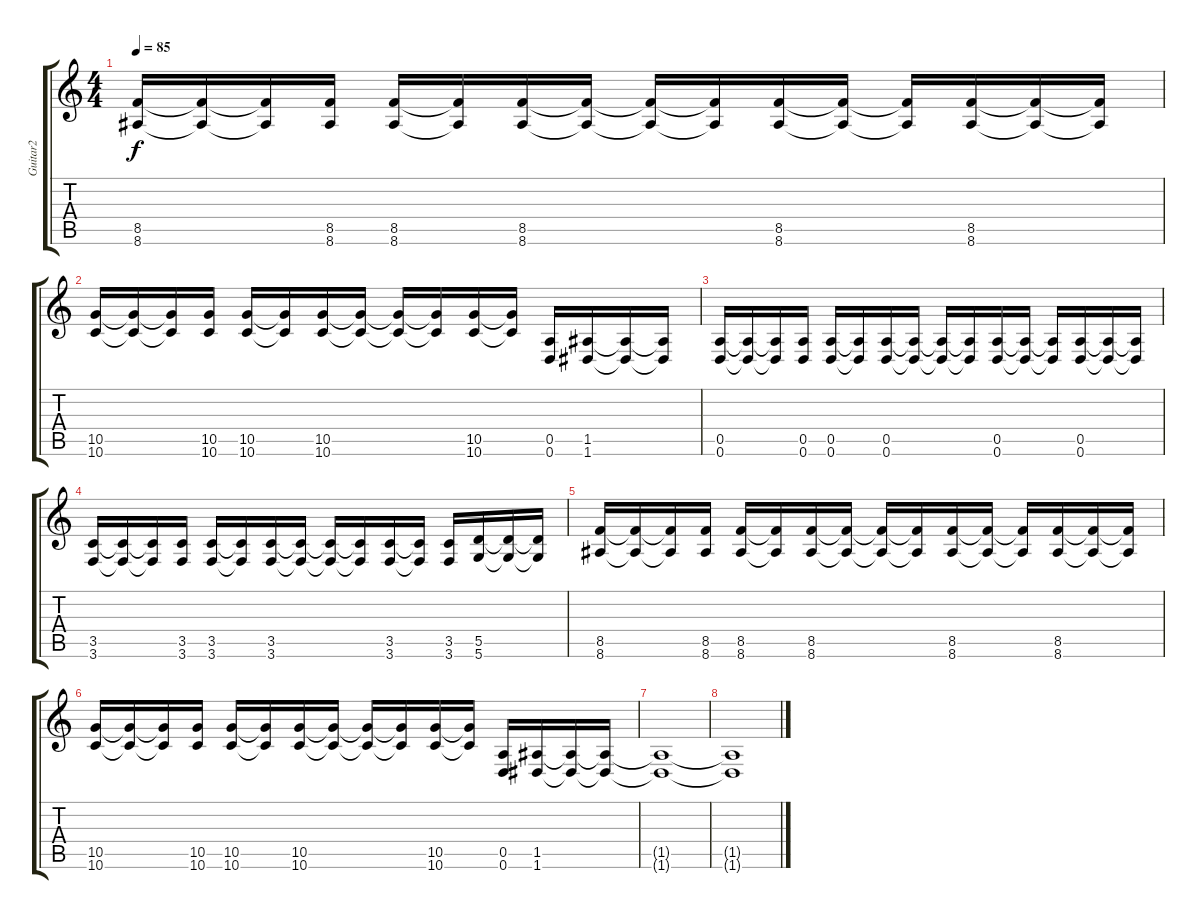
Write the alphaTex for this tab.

\track ("Guitar2" "Guitar2") {instrument distortionguitar}
\staff {score tabs}
\tuning (E4 B3 G3 D3 A2 D2) {hide}
\ts (4 4)
\tempo 85
\clef g2
\ks c
(8.5 8.6).16{dy f} (8.5{t} 8.6{t}).16 (8.5{t} 8.6{t}).16 (8.5 8.6).16 (8.5 8.6).16 (8.5{t} 8.6{t}).16 (8.5 8.6).16 (8.5{t} 8.6{t}).16 (8.5{t} 8.6{t}).16 (8.5{t} 8.6{t}).16 (8.5 8.6).16 (8.5{t} 8.6{t}).16 (8.5{t} 8.6{t}).16 (8.5 8.6).16 (8.5{t} 8.6{t}).16 (8.5{t} 8.6{t}).16 |
(10.5 10.6).16 (10.5{t} 10.6{t}).16 (10.5{t} 10.6{t}).16 (10.5 10.6).16 (10.5 10.6).16 (10.5{t} 10.6{t}).16 (10.5 10.6).16 (10.5{t} 10.6{t}).16 (10.5{t} 10.6{t}).16 (10.5{t} 10.6{t}).16 (10.5 10.6).16 (10.5{t} 10.6{t}).16 (0.5 0.6).16 (1.5 1.6).16 (1.5{t} 1.6{t}).16 (1.5{t} 1.6{t}).16 |
(0.5 0.6).16 (0.5{t} 0.6{t}).16 (0.5{t} 0.6{t}).16 (0.5 0.6).16 (0.5 0.6).16 (0.5{t} 0.6{t}).16 (0.5 0.6).16 (0.5{t} 0.6{t}).16 (0.5{t} 0.6{t}).16 (0.5{t} 0.6{t}).16 (0.5 0.6).16 (0.5{t} 0.6{t}).16 (0.5{t} 0.6{t}).16 (0.5 0.6).16 (0.5{t} 0.6{t}).16 (0.5{t} 0.6{t}).16 |
(3.5 3.6).16 (3.5{t} 3.6{t}).16 (3.5{t} 3.6{t}).16 (3.5 3.6).16 (3.5 3.6).16 (3.5{t} 3.6{t}).16 (3.5 3.6).16 (3.5{t} 3.6{t}).16 (3.5{t} 3.6{t}).16 (3.5{t} 3.6{t}).16 (3.5 3.6).16 (3.5{t} 3.6{t}).16 (3.5 3.6).16 (5.5 5.6).16 (5.5{t} 5.6{t}).16 (5.5{t} 5.6{t}).16 |
(8.5 8.6).16 (8.5{t} 8.6{t}).16 (8.5{t} 8.6{t}).16 (8.5 8.6).16 (8.5 8.6).16 (8.5{t} 8.6{t}).16 (8.5 8.6).16 (8.5{t} 8.6{t}).16 (8.5{t} 8.6{t}).16 (8.5{t} 8.6{t}).16 (8.5 8.6).16 (8.5{t} 8.6{t}).16 (8.5{t} 8.6{t}).16 (8.5 8.6).16 (8.5{t} 8.6{t}).16 (8.5{t} 8.6{t}).16 |
(10.5 10.6).16 (10.5{t} 10.6{t}).16 (10.5{t} 10.6{t}).16 (10.5 10.6).16 (10.5 10.6).16 (10.5{t} 10.6{t}).16 (10.5 10.6).16 (10.5{t} 10.6{t}).16 (10.5{t} 10.6{t}).16 (10.5{t} 10.6{t}).16 (10.5 10.6).16 (10.5{t} 10.6{t}).16 (0.5 0.6).16 (1.5 1.6).16 (1.5{t} 1.6{t}).16 (1.5{t} 1.6{t}).16 |
(1.5{t} 1.6{t}).1 |
(1.5{t} 1.6{t}).1
